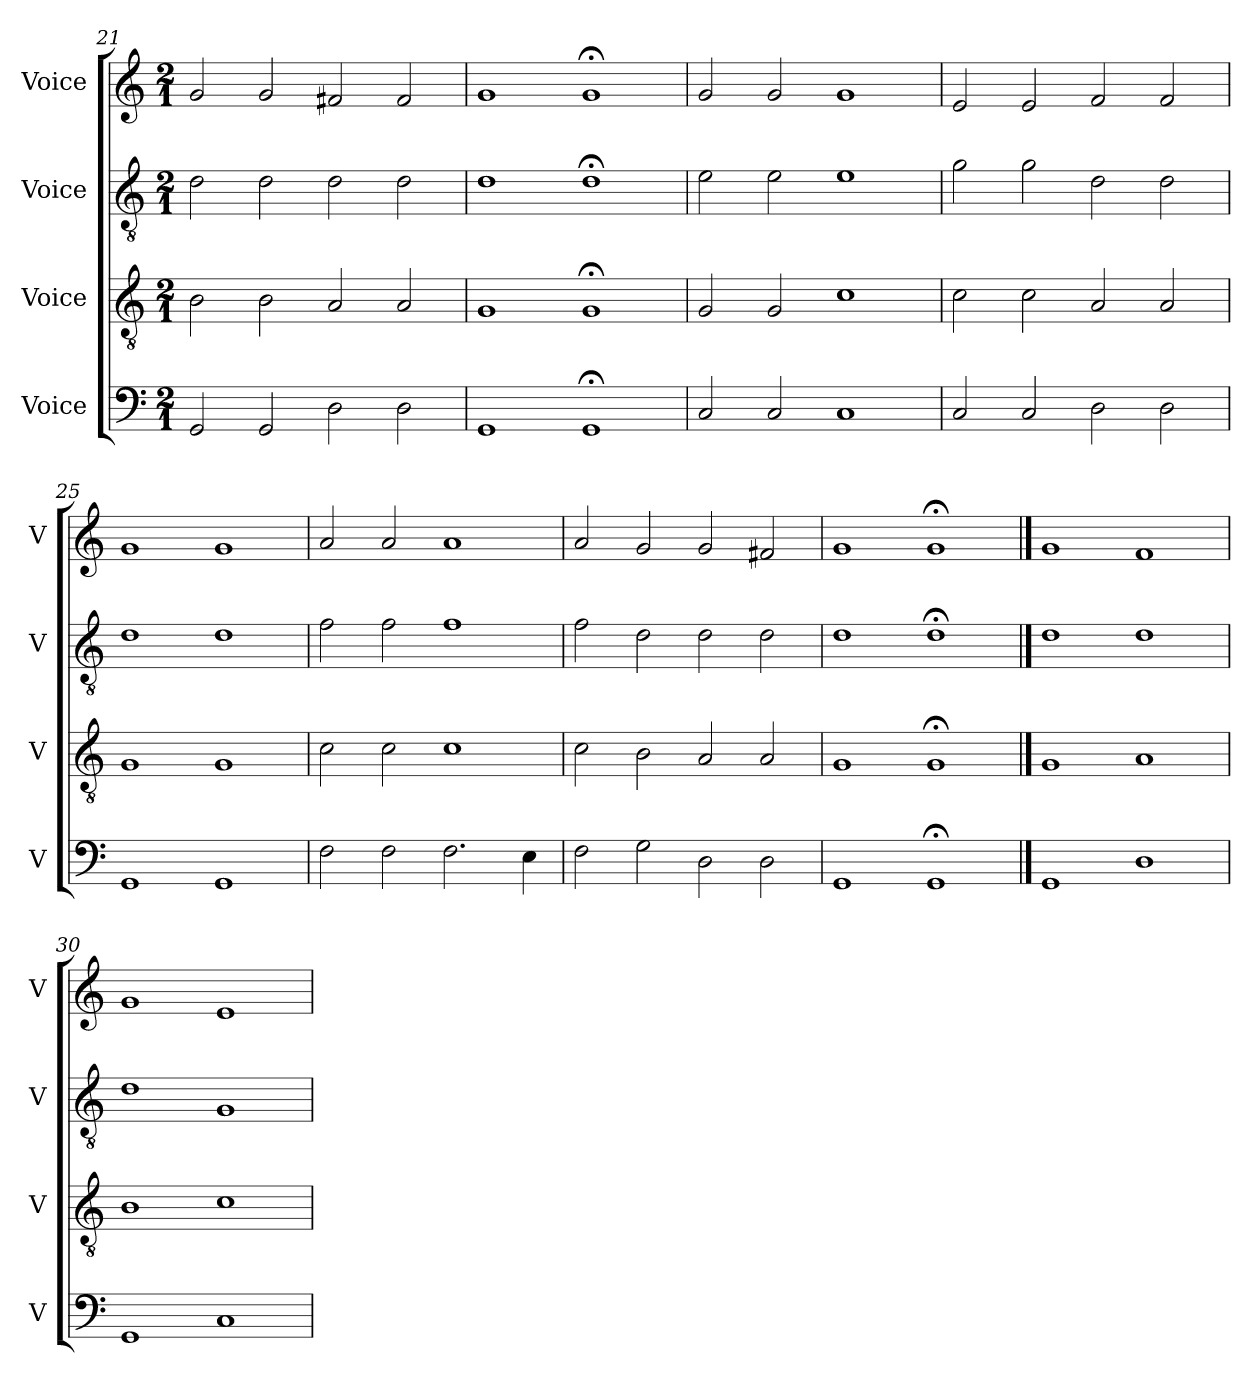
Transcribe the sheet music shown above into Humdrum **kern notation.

**kern	**kern	**kern	**kern
*part4	*part3	*part2	*part1
*staff4	*staff3	*staff2	*staff1
*I"Voice	*I"Voice	*I"Voice	*I"Voice
*I'V	*I'V	*I'V	*I'V
!!LO:LB:g=z
*clefF4	*clefGv2	*clefGv2	*clefG2
*k[]	*k[]	*k[]	*k[]
*M2/1	*M2/1	*M2/1	*M2/1
=21	=21	=21	=21
2GG/	2B\	2d\	2g/
2GG/	2B\	2d\	2g/
2D\	2A/	2d\	2f#X/
2D\	2A/	2d\	2f#/
=22	=22	=22	=22
1GG	1G	1d	1g
1GG;	1G;	1d;	1g;
=23!|	=23!|	=23!|	=23!|
2C/	2G/	2e\	2g/
2C/	2G/	2e\	2g/
1C	1c	1e	1g
=24	=24	=24	=24
2C/	2c\	2g\	2e/
2C/	2c\	2g\	2e/
2D\	2A/	2d\	2f/
2D\	2A/	2d\	2f/
!!LO:LB:g=z
=25	=25	=25	=25
1GG	1G	1d	1g
1GG	1G	1d	1g
=26	=26	=26	=26
2F\	2c\	2f\	2a/
2F\	2c\	2f\	2a/
2.F\	1c	1f	1a
4E\	.	.	.
=27	=27	=27	=27
2F\	2c\	2f\	2a/
2G\	2B\	2d\	2g/
2D\	2A/	2d\	2g/
2D\	2A/	2d\	2f#X/
=28	=28	=28	=28
1GG	1G	1d	1g
1GG;	1G;	1d;	1g;
!!LO:PB:g=z
==29	==29	==29	==29
1GG	1G	1d	1g
1D	1A	1d	1f
=30	=30	=30	=30
1GG	1B	1d	1g
1C	1c	1G	1e
=	=	=	=
*-	*-	*-	*-
